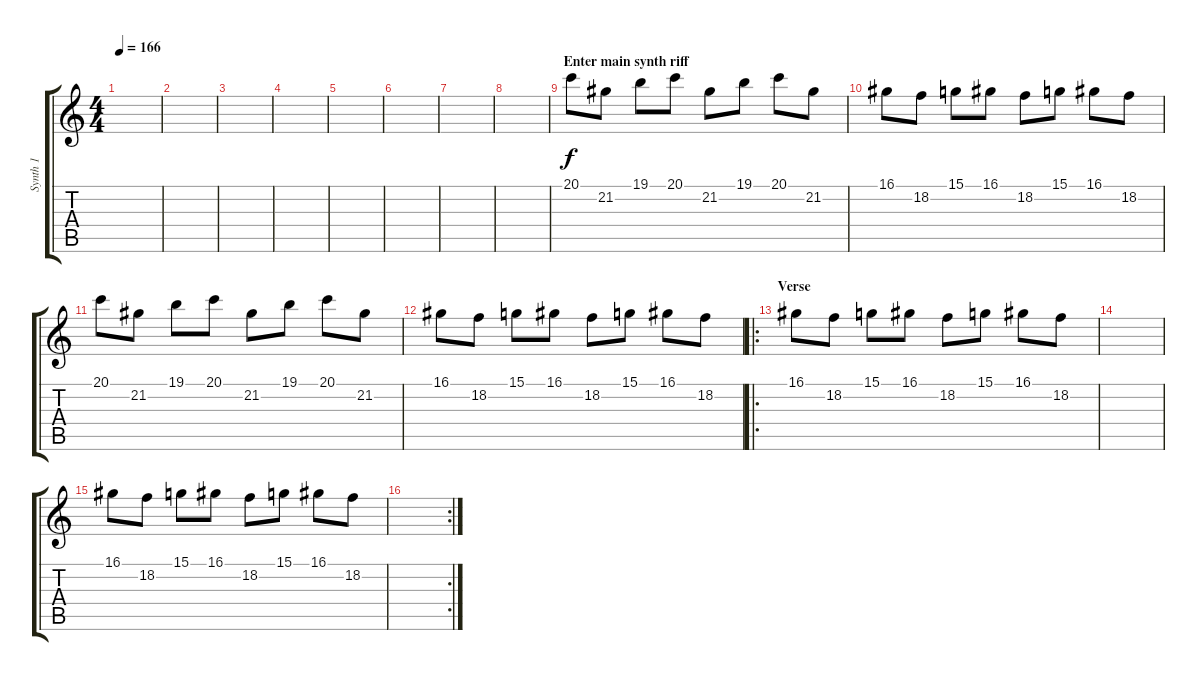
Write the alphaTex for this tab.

\track ("Synth 1" "Synth 1") {instrument fx1rain}
\staff {score tabs}
\tuning (E4 B3 G3 D3 A2 E2) {hide}
\ts (4 4)
\tempo 166
\clef g2
\ks c
|
|
|
|
|
|
|
|
\section ("" "Enter main synth riff")
20.1.8 21.2.8 19.1.8 20.1.8 21.2.8 19.1.8 20.1.8 21.2.8 |
16.1.8 18.2.8 15.1.8 16.1.8 18.2.8 15.1.8 16.1.8 18.2.8 |
20.1.8 21.2.8 19.1.8 20.1.8 21.2.8 19.1.8 20.1.8 21.2.8 |
16.1.8 18.2.8 15.1.8 16.1.8 18.2.8 15.1.8 16.1.8 18.2.8 |
\ro
\section ("" "Verse")
16.1.8 18.2.8 15.1.8 16.1.8 18.2.8 15.1.8 16.1.8 18.2.8 |
|
16.1.8 18.2.8 15.1.8 16.1.8 18.2.8 15.1.8 16.1.8 18.2.8 |
\rc 2
